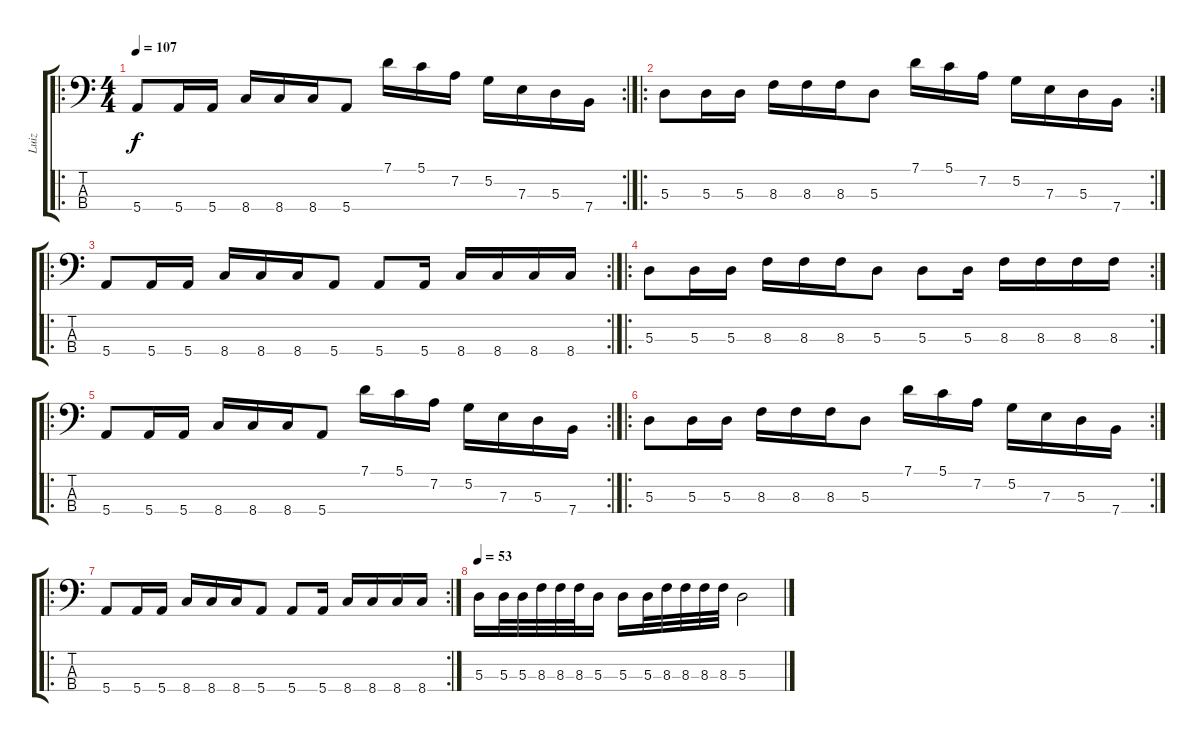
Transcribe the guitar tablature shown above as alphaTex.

\track ("Luiz" "Luiz") {instrument electricbasspick}
\staff {score tabs}
\tuning (G2 D2 A1 E1) {hide}
\ro
\rc 2
\ts (4 4)
\tempo 107
\clef f4
\ks c
5.4.8{dy f} 5.4.16 5.4.16 8.4.16 8.4.16 8.4.16 5.4.8 7.1.16 5.1.16 7.2.16 5.2.16 7.3.16 5.3.16 7.4.16 |
\ro
\rc 2
5.3.8 5.3.16 5.3.16 8.3.16 8.3.16 8.3.16 5.3.8 7.1.16 5.1.16 7.2.16 5.2.16 7.3.16 5.3.16 7.4.16 |
\ro
\rc 2
5.4.8 5.4.16 5.4.16 8.4.16 8.4.16 8.4.16 5.4.8 5.4.8 5.4.16 8.4.16 8.4.16 8.4.16 8.4.16 |
\ro
\rc 2
5.3.8 5.3.16 5.3.16 8.3.16 8.3.16 8.3.16 5.3.8 5.3.8 5.3.16 8.3.16 8.3.16 8.3.16 8.3.16 |
\ro
\rc 2
5.4.8 5.4.16 5.4.16 8.4.16 8.4.16 8.4.16 5.4.8 7.1.16 5.1.16 7.2.16 5.2.16 7.3.16 5.3.16 7.4.16 |
\ro
\rc 2
5.3.8 5.3.16 5.3.16 8.3.16 8.3.16 8.3.16 5.3.8 7.1.16 5.1.16 7.2.16 5.2.16 7.3.16 5.3.16 7.4.16 |
\ro
\rc 2
5.4.8 5.4.16 5.4.16 8.4.16 8.4.16 8.4.16 5.4.8 5.4.8 5.4.16 8.4.16 8.4.16 8.4.16 8.4.16 |
\tempo 50
\tempo 53
5.3.16 5.3.32 5.3.32 8.3.32 8.3.32 8.3.32 5.3.16 5.3.16 5.3.32 8.3.32 8.3.32 8.3.32 8.3.32 5.3.2
